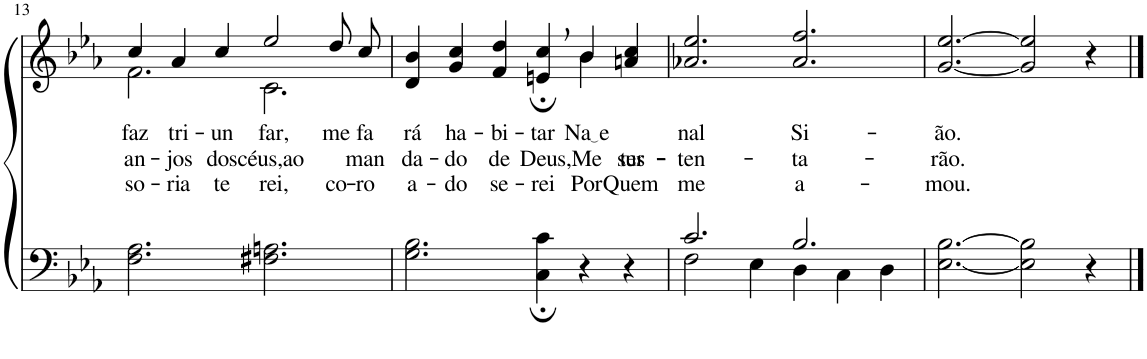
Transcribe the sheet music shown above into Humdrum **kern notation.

**kern	**kern	**text	**text	**text
*part2	*part1	*part1	*part1	*part1
*staff2	*staff1	*staff1	*staff1	*staff1
*I"Parte III e IV	*I"Parte I e II	*	*	*
!!LO:PB:g=z
*clefF4	*clefG2	*	*	*
*Trd2c3	*Trd2c3	*	*	*
*k[b-e-a-]	*k[b-e-a-]	*	*	*
*M6/4	*M6/4	*	*	*
=13	=13	=13	=13	=13
*	*^	*	*	*
!	!	!	!LO:LY:b	!LO:LY:b	!LO:LY:b
2.F\ 2.A-\	4cc/	2.f\	faz	an-	-so-
!	!	!	!LO:LY:b	!LO:LY:b	!LO:LY:b
.	4a-/	.	tri-	-jos	-ria
!	!	!	!LO:LY:b	!LO:LY:b	!LO:LY:b
.	4cc/	.	-un-	dos	te-
!	!	!	!LO:LY:b	!LO:LY:b	!LO:LY:b
2.F#X\ 2.An\	2ee-/	2.c\	-far,	céus,ao	-rei,
!	!	!	!LO:LY:b	!	!LO:LY:b
.	8dd/L	.	me	.	co-
!	!	!	!LO:LY:b	!LO:LY:b	!LO:LY:b
.	8cc/J	.	fa-	man-	-ro-
=14	=14	=14	=14	=14	=14
!	!	!	!LO:LY:b	!LO:LY:b	!LO:LY:b
2.G\ 2.B-\	1ryy	4d/ 4b-/	-rá	-da-	-a-
!	!	!	!LO:LY:b	!LO:LY:b	!LO:LY:b
.	.	4g/ 4cc/	ha-	-do	-do
!	!	!	!LO:LY:b	!LO:LY:b	!LO:LY:b
.	.	4f/ 4dd/	-bi-	de	se-
!	!	!	!LO:LY:b	!LO:LY:b	!LO:LY:b
4C\; 4c\;	.	4en/; 4cc/;	-tar	Deus,	-rei
!	!	!	!LO:LY:b	!LO:LY:b	!LO:LY:b
4r	4b-\	4b-/	Na e	Me	Por
!	!	!	!LO:LY:b	!LO:LY:b	!LO:LY:b
4r	4ryy	4an/ 4cc/	-ter-	sus-	Quem
=15	=15	=15	=15	=15	=15
*^	*	*	*	*	*
!	!	!	!	!LO:LY:b	!LO:LY:b	!LO:LY:b
*	*	*v	*v	*	*	*
2.c/	2F\	2.a-X/ 2.ee-/	-nal	-ten-	me
.	4E-\	.	.	.	.
!	!	!	!LO:LY:b	!LO:LY:b	!LO:LY:b
2.B-/	4D\	2.a-/ 2.ff/	Si-	-ta-	a-
.	4C\	.	.	.	.
.	4D\	.	.	.	.
=16	=16	=16	=16	=16	=16
!	!	!	!LO:LY:b	!LO:LY:b	!LO:LY:b
*v	*v	*	*	*	*
[2.E-\ [2.B-\	[2.g/ [2.ee-/	-ão.	-rão.	-mou.
2E-\] 2B-\]	2g/] 2ee-/]	.	.	.
4r	4r	.	.	.
==	==	==	==	==
*-	*-	*-	*-	*-
